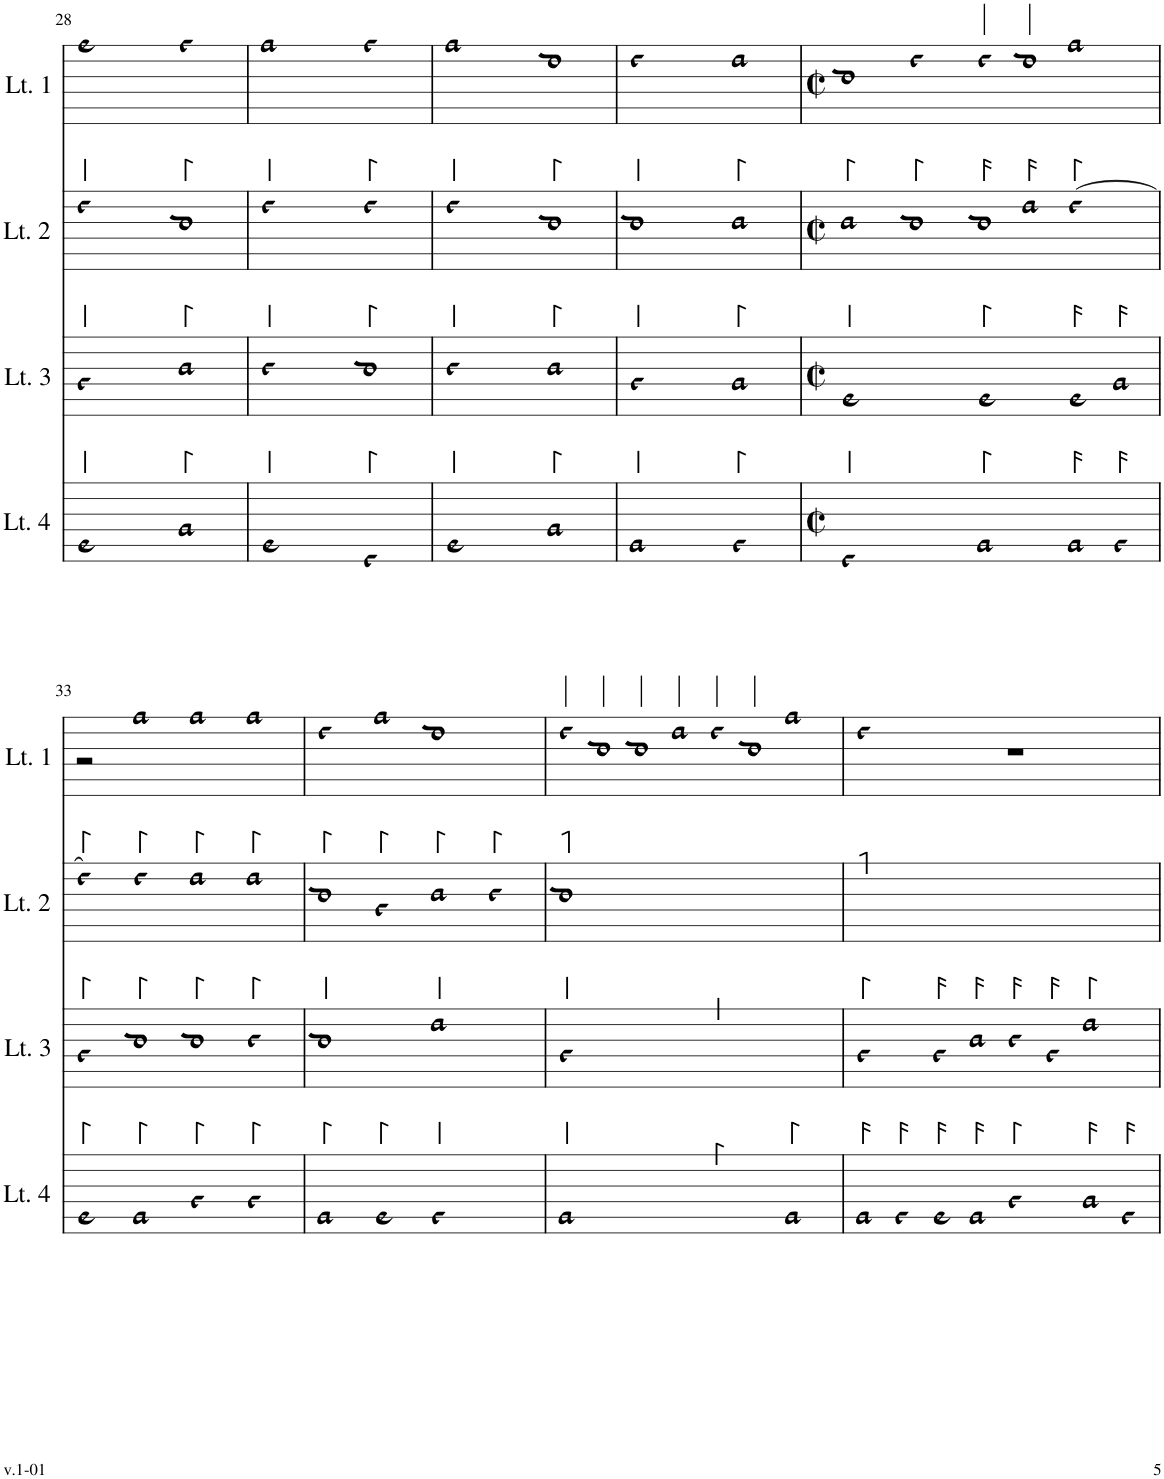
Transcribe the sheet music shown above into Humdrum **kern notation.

**kern	**kern	**kern	**kern
*part4	*part3	*part2	*part1
*staff4	*staff3	*staff2	*staff1
*I"Lute 4	*I"Lute 3	*I"Lute 2	*I"Lute 1
*I'Lt. 4	*I'Lt. 3	*I'Lt. 2	*I'Lt. 1
!!LO:PB:g=z
*k[]	*k[]	*k[]	*k[]
*M3/2	*M3/2	*M3/2	*M3/2
=28	=28	=28	=28
1E	1G	1e	1b
2F	2A	2c	2a
=29	=29	=29	=29
1E	1B	1e	1g
2AA	2c	2e	2a
=30	=30	=30	=30
1E	1B	1e	1g
2F	2A	2c	2f
=31	=31	=31	=31
1C	1G	1c	1e
2D	2F	2A	2d
=32	=32	=32	=32
*M4/2	*M4/2	*M4/2	*M4/2
*met(c|)	*met(c|)	*met(c|)	*met(c|)
1AA	1E	2A	2c
.	.	2c	2e
2C	2E	4c	4e/
.	.	4d	4f/
4C	4E	[2e	2g
4D	4F	.	.
!!LO:LB:g=z
=33	=33	=33	=33
2E	2G	2e]	2r
2C	2c	2e	2g
2G	2c	2d	2g
2G	2B	2d	2g
=34	=34	=34	=34
2C	1c	2c	2e
2E	.	2G	2g
1D	1d	2A	1f
.	.	2B	.
=35	=35	=35	=35
1C	1G	0c	4e/
.	.	.	4c/
.	.	.	4c/
.	.	.	4d/
2r	1r	.	4e/
.	.	.	4c/
2C	.	.	2g
=36	=36	=36	=36
4C	2G	0r	1e
4D	.	.	.
4E	4G	.	.
4C	4A	.	.
2G	4B	.	1r
.	4G	.	.
4F	2d	.	.
4D	.	.	.
=	=	=	=
*-	*-	*-	*-
